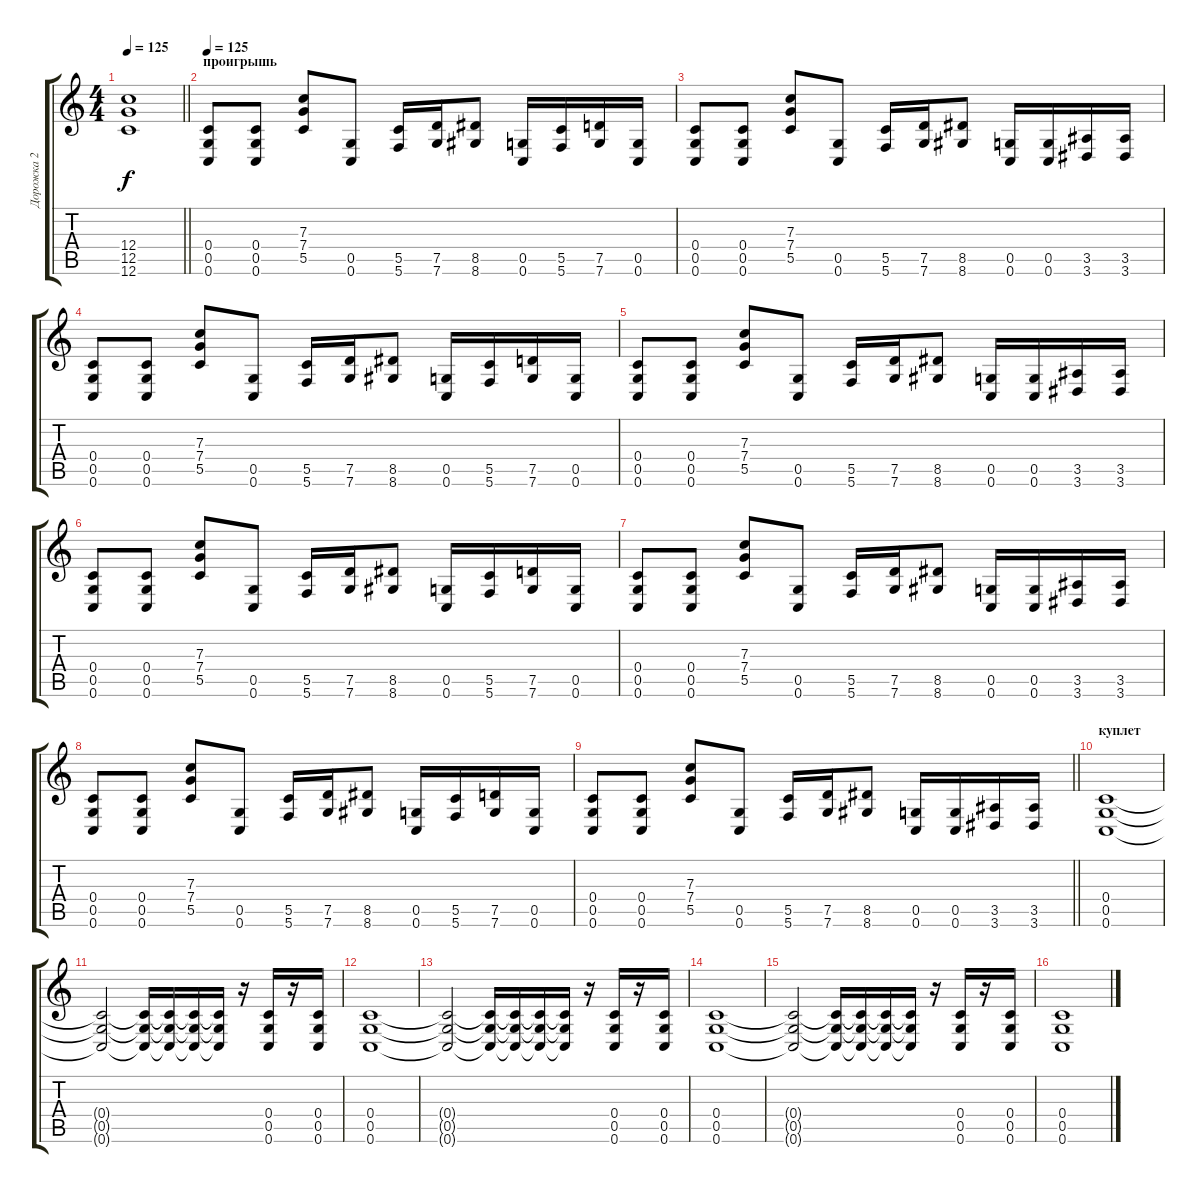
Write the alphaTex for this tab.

\track ("Дорожка 2" "Дорожка 2") {instrument distortionguitar}
\staff {score tabs}
\tuning (D4 A3 F3 C3 G2 C2) {hide}
\ts (4 4)
\tempo 125
\clef g2
\barLineRight lightlight
\ks c
(12.4{t} 12.5{t} 12.6{t}).1{dy f} |
\section ("" "проигрышь")
\tempo 125
(0.4 0.5 0.6).8 (0.4 0.5 0.6).8 (7.3 7.4 5.5).8 (0.5 0.6).8 (5.5 5.6).16 (7.5 7.6).16 (8.5 8.6).8 (0.5 0.6).16 (5.5 5.6).16 (7.5 7.6).16 (0.5 0.6).16 |
(0.4 0.5 0.6).8 (0.4 0.5 0.6).8 (7.3 7.4 5.5).8 (0.5 0.6).8 (5.5 5.6).16 (7.5 7.6).16 (8.5 8.6).8 (0.5 0.6).16 (0.5 0.6).16 (3.5 3.6).16 (3.5 3.6).16 |
(0.4 0.5 0.6).8 (0.4 0.5 0.6).8 (7.3 7.4 5.5).8 (0.5 0.6).8 (5.5 5.6).16 (7.5 7.6).16 (8.5 8.6).8 (0.5 0.6).16 (5.5 5.6).16 (7.5 7.6).16 (0.5 0.6).16 |
(0.4 0.5 0.6).8 (0.4 0.5 0.6).8 (7.3 7.4 5.5).8 (0.5 0.6).8 (5.5 5.6).16 (7.5 7.6).16 (8.5 8.6).8 (0.5 0.6).16 (0.5 0.6).16 (3.5 3.6).16 (3.5 3.6).16 |
(0.4 0.5 0.6).8 (0.4 0.5 0.6).8 (7.3 7.4 5.5).8 (0.5 0.6).8 (5.5 5.6).16 (7.5 7.6).16 (8.5 8.6).8 (0.5 0.6).16 (5.5 5.6).16 (7.5 7.6).16 (0.5 0.6).16 |
(0.4 0.5 0.6).8 (0.4 0.5 0.6).8 (7.3 7.4 5.5).8 (0.5 0.6).8 (5.5 5.6).16 (7.5 7.6).16 (8.5 8.6).8 (0.5 0.6).16 (0.5 0.6).16 (3.5 3.6).16 (3.5 3.6).16 |
(0.4 0.5 0.6).8 (0.4 0.5 0.6).8 (7.3 7.4 5.5).8 (0.5 0.6).8 (5.5 5.6).16 (7.5 7.6).16 (8.5 8.6).8 (0.5 0.6).16 (5.5 5.6).16 (7.5 7.6).16 (0.5 0.6).16 |
\barLineRight lightlight
(0.4 0.5 0.6).8 (0.4 0.5 0.6).8 (7.3 7.4 5.5).8 (0.5 0.6).8 (5.5 5.6).16 (7.5 7.6).16 (8.5 8.6).8 (0.5 0.6).16 (0.5 0.6).16 (3.5 3.6).16 (3.5 3.6).16 |
\section ("" "куплет")
(0.4 0.5 0.6).1 |
(0.4{t} 0.5{t} 0.6{t}).2 (0.4{t} 0.5{t} 0.6{t}).16 (0.4{t} 0.5{t} 0.6{t}).16 (0.4{t} 0.5{t} 0.6{t}).16 (0.4{t} 0.5{t} 0.6{t}).16 r.16 (0.4 0.5 0.6).16 r.16 (0.4 0.5 0.6).16 |
(0.4 0.5 0.6).1 |
(0.4{t} 0.5{t} 0.6{t}).2 (0.4{t} 0.5{t} 0.6{t}).16 (0.4{t} 0.5{t} 0.6{t}).16 (0.4{t} 0.5{t} 0.6{t}).16 (0.4{t} 0.5{t} 0.6{t}).16 r.16 (0.4 0.5 0.6).16 r.16 (0.4 0.5 0.6).16 |
(0.4 0.5 0.6).1 |
(0.4{t} 0.5{t} 0.6{t}).2 (0.4{t} 0.5{t} 0.6{t}).16 (0.4{t} 0.5{t} 0.6{t}).16 (0.4{t} 0.5{t} 0.6{t}).16 (0.4{t} 0.5{t} 0.6{t}).16 r.16 (0.4 0.5 0.6).16 r.16 (0.4 0.5 0.6).16 |
(0.4 0.5 0.6).1
